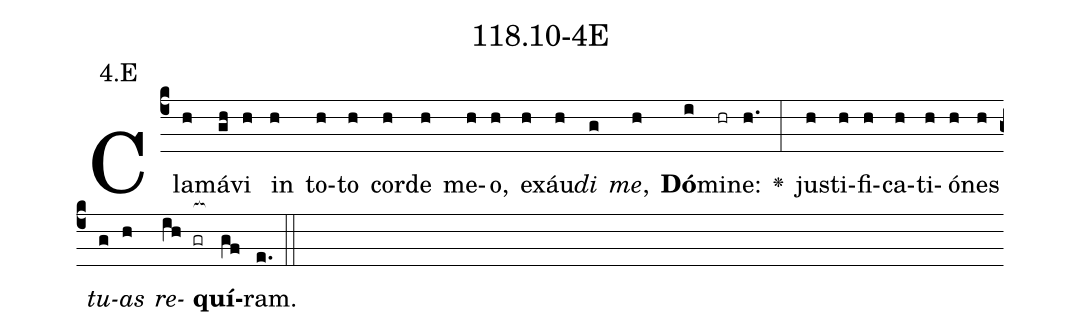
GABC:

name: 118.10-4E;
annotation: 4.E;
%%
(c4)Cla(h)má(gh)vi(h) in(h) to(h)to(h) cor(h)de(h) me(h)o,(h) ex(h)áu(h)<i>di</i>(g) <i>me</i>,(h) <b>Dó</b>(i)mi(hr)ne:(h.) <v>\greheightstar</v>(:) jus(h)ti(h)fi(h)ca(h)ti(h)ó(h)nes(h) <i>tu</i>(g)<i>as</i>(h) <i>re</i>(ih gr[ocb:1{])<b>quí</b>(gf[ocb:0}])ram.(e.) (::)


%E(h) u(g) o(h) u(ih) a(gf) e.(e.) (::)
